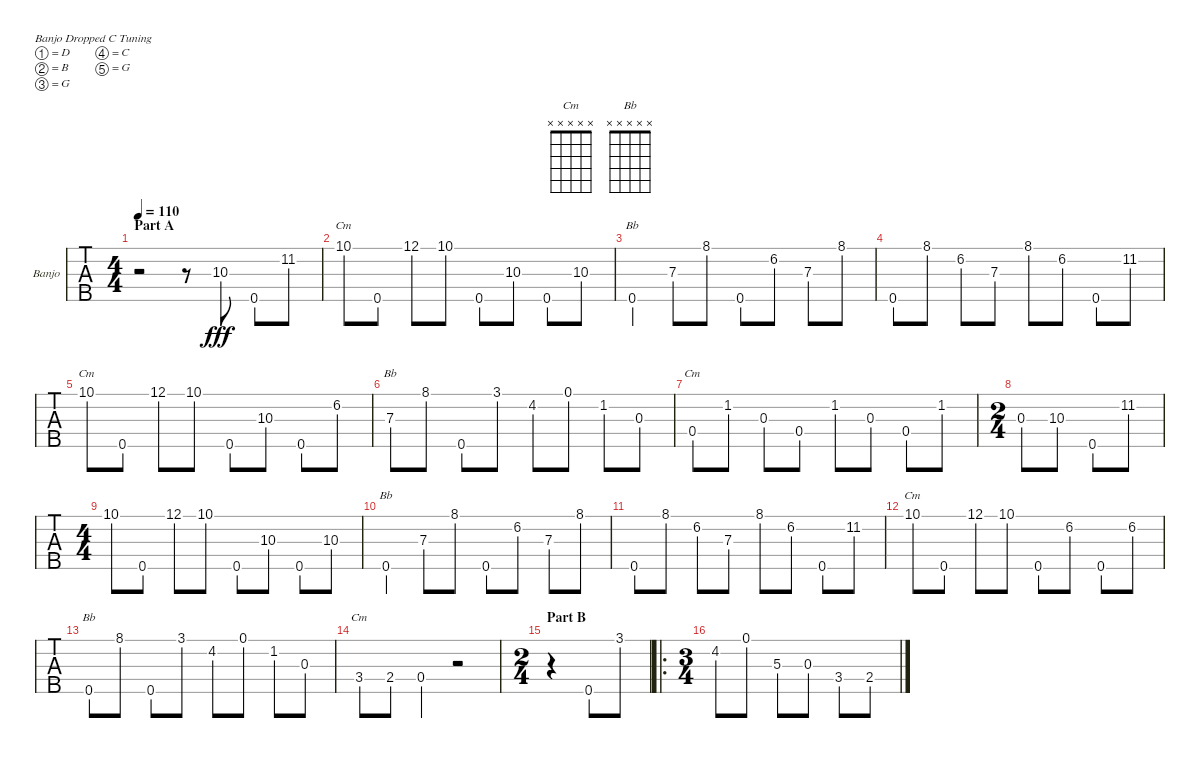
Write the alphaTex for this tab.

\bracketExtendMode groupsimilarinstruments
\multiBarRest
\firstSystemTrackNameOrientation horizontal
\otherSystemsTrackNameOrientation horizontal
\track ("Banjo" "Banjo") {instrument acousticguitarsteel}
\staff {tabs}
\tuning (D4 B3 G3 C3 G4)
\displaytranspose 0
\chord ("Cm" x x x x x)
\chord ("Bb" x x x x x)
\ts (4 4)
\section ("" "Part A")
\tempo 110
\clef g2
\ks cminor
r.2{dy fff instrument acousticguitarsteel} r.8 10.3.8 0.5.8 11.2.8 |
10.1.8{ch "Cm"} 0.5.8 12.1.8 10.1.8 0.5.8 10.3.8 0.5.8 10.3.8 |
0.5.4{ch "Bb"} 7.3.8 8.1.8 0.5.8 6.2.8 7.3.8 8.1.8 |
0.5.8 8.1.8 6.2.8 7.3.8 8.1.8 6.2.8 0.5.8 11.2.8 |
10.1.8{ch "Cm"} 0.5.8 12.1.8 10.1.8 0.5.8 10.3.8 0.5.8 6.2.8 |
7.3.8{ch "Bb"} 8.1.8 0.5.8 3.1.8 4.2.8 0.1.8 1.2.8 0.3.8 |
0.4.8{ch "Cm"} 1.2.8 0.3.8 0.4.8 1.2.8 0.3.8 0.4.8 1.2.8 |
\ts (2 4)
0.3.8 10.3.8 0.5.8 11.2.8 |
\ts (4 4)
10.1.8 0.5.8 12.1.8 10.1.8 0.5.8 10.3.8 0.5.8 10.3.8 |
0.5.4{ch "Bb"} 7.3.8 8.1.8 0.5.8 6.2.8 7.3.8 8.1.8 |
0.5.8 8.1.8 6.2.8 7.3.8 8.1.8 6.2.8 0.5.8 11.2.8 |
10.1.8{ch "Cm"} 0.5.8 12.1.8 10.1.8 0.5.8 6.2.8 0.5.8 6.2.8 |
0.5.8{ch "Bb"} 8.1.8 0.5.8 3.1.8 4.2.8 0.1.8 1.2.8 0.3.8 |
3.4.8{ch "Cm"} 2.4.8 0.4.4 r.2 |
\ts (2 4)
\section ("" "Part B")
r.4 0.5.8 3.1.8 |
\ro
\ts (3 4)
4.2.8 0.1.8 5.3.8 0.3.8 3.4.8 2.4.8
